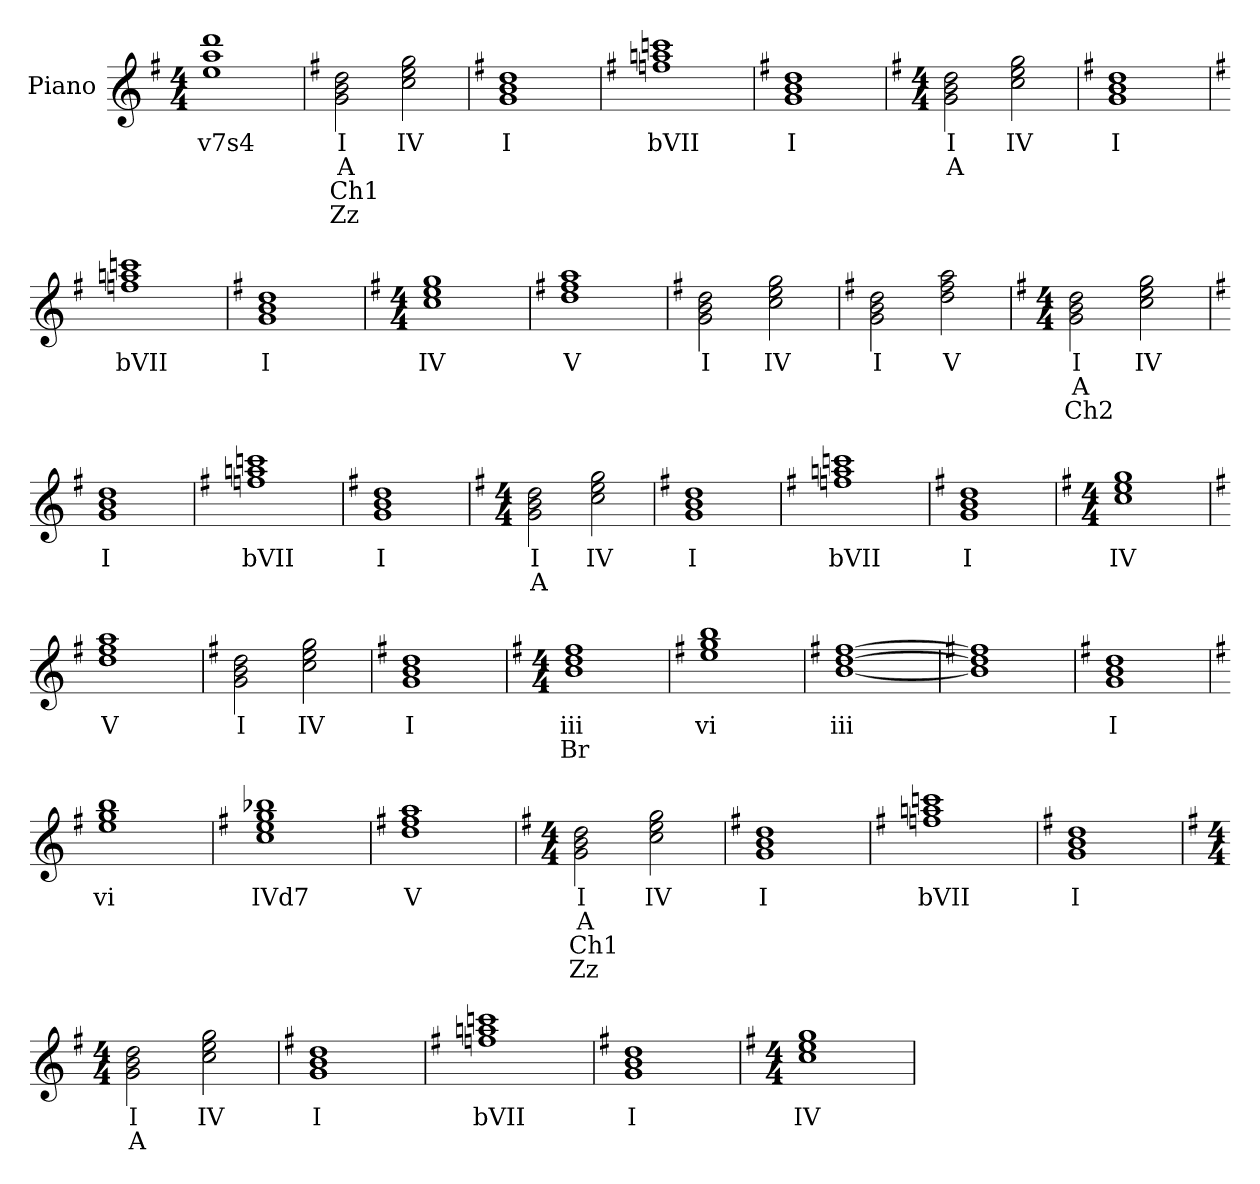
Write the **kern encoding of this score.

**kern	**text	**text	**text	**text
*part1	*part1	*part1	*part1	*part1
*staff1	*staff1	*staff1	*staff1	*staff1
*I"Piano	*	*	*	*
*I'Pno	*	*	*	*
*k[f#]	*	*	*	*
*G:	*	*	*	*
*M4/4	*	*	*	*
=	=	=	=	=
1ee 1aa 1ddd	v7s4	.	.	.
=	=	=	=	=
*k[f#]	*	*	*	*
*G:	*	*	*	*
2g 2b 2dd	I	A	Ch1	Zz
2cc 2ee 2gg	IV	.	.	.
=	=	=	=	=
*k[f#]	*	*	*	*
*G:	*	*	*	*
1g 1b 1dd	I	.	.	.
=	=	=	=	=
*k[f#]	*	*	*	*
*G:	*	*	*	*
1ffn 1aan 1cccn	bVII	.	.	.
=	=	=	=	=
*k[f#]	*	*	*	*
*G:	*	*	*	*
1g 1b 1dd	I	.	.	.
=	=	=	=	=
*k[f#]	*	*	*	*
*G:	*	*	*	*
*M4/4	*	*	*	*
2g 2b 2dd	I	A	.	.
2cc 2ee 2gg	IV	.	.	.
=	=	=	=	=
*k[f#]	*	*	*	*
*G:	*	*	*	*
1g 1b 1dd	I	.	.	.
=	=	=	=	=
*k[f#]	*	*	*	*
*G:	*	*	*	*
1ffn 1aan 1cccn	bVII	.	.	.
=	=	=	=	=
*k[f#]	*	*	*	*
*G:	*	*	*	*
1g 1b 1dd	I	.	.	.
=	=	=	=	=
*k[f#]	*	*	*	*
*G:	*	*	*	*
*M4/4	*	*	*	*
1cc 1ee 1gg	IV	.	.	.
=	=	=	=	=
*k[f#]	*	*	*	*
*G:	*	*	*	*
1dd 1ff# 1aa	V	.	.	.
=	=	=	=	=
*k[f#]	*	*	*	*
*G:	*	*	*	*
2g 2b 2dd	I	.	.	.
2cc 2ee 2gg	IV	.	.	.
=	=	=	=	=
*k[f#]	*	*	*	*
*G:	*	*	*	*
2g 2b 2dd	I	.	.	.
2dd 2ff# 2aa	V	.	.	.
=	=	=	=	=
*k[f#]	*	*	*	*
*G:	*	*	*	*
*M4/4	*	*	*	*
2g 2b 2dd	I	A	Ch2	.
2cc 2ee 2gg	IV	.	.	.
=	=	=	=	=
*k[f#]	*	*	*	*
*G:	*	*	*	*
1g 1b 1dd	I	.	.	.
=	=	=	=	=
*k[f#]	*	*	*	*
*G:	*	*	*	*
1ffn 1aan 1cccn	bVII	.	.	.
=	=	=	=	=
*k[f#]	*	*	*	*
*G:	*	*	*	*
1g 1b 1dd	I	.	.	.
=	=	=	=	=
*k[f#]	*	*	*	*
*G:	*	*	*	*
*M4/4	*	*	*	*
2g 2b 2dd	I	A	.	.
2cc 2ee 2gg	IV	.	.	.
=	=	=	=	=
*k[f#]	*	*	*	*
*G:	*	*	*	*
1g 1b 1dd	I	.	.	.
=	=	=	=	=
*k[f#]	*	*	*	*
*G:	*	*	*	*
1ffn 1aan 1cccn	bVII	.	.	.
=	=	=	=	=
*k[f#]	*	*	*	*
*G:	*	*	*	*
1g 1b 1dd	I	.	.	.
=	=	=	=	=
*k[f#]	*	*	*	*
*G:	*	*	*	*
*M4/4	*	*	*	*
1cc 1ee 1gg	IV	.	.	.
=	=	=	=	=
*k[f#]	*	*	*	*
*G:	*	*	*	*
1dd 1ff# 1aa	V	.	.	.
=	=	=	=	=
*k[f#]	*	*	*	*
*G:	*	*	*	*
2g 2b 2dd	I	.	.	.
2cc 2ee 2gg	IV	.	.	.
=	=	=	=	=
*k[f#]	*	*	*	*
*G:	*	*	*	*
1g 1b 1dd	I	.	.	.
=	=	=	=	=
*k[f#]	*	*	*	*
*G:	*	*	*	*
*M4/4	*	*	*	*
1b 1dd 1ff#	iii	Br	.	.
=	=	=	=	=
*k[f#]	*	*	*	*
*G:	*	*	*	*
1ee 1gg 1bb	vi	.	.	.
=	=	=	=	=
*k[f#]	*	*	*	*
*G:	*	*	*	*
[1b [1dd [1ff#	iii	.	.	.
=	=	=	=	=
*k[f#]	*	*	*	*
*G:	*	*	*	*
1b] 1dd] 1ff#]	.	.	.	.
=	=	=	=	=
*k[f#]	*	*	*	*
*G:	*	*	*	*
1g 1b 1dd	I	.	.	.
=	=	=	=	=
*k[f#]	*	*	*	*
*G:	*	*	*	*
1ee 1gg 1bb	vi	.	.	.
=	=	=	=	=
*k[f#]	*	*	*	*
*G:	*	*	*	*
1cc 1ee 1gg 1bb-X	IVd7	.	.	.
=	=	=	=	=
*k[f#]	*	*	*	*
*G:	*	*	*	*
1dd 1ff# 1aa	V	.	.	.
=	=	=	=	=
*k[f#]	*	*	*	*
*G:	*	*	*	*
*M4/4	*	*	*	*
2g 2b 2dd	I	A	Ch1	Zz
2cc 2ee 2gg	IV	.	.	.
=	=	=	=	=
*k[f#]	*	*	*	*
*G:	*	*	*	*
1g 1b 1dd	I	.	.	.
=	=	=	=	=
*k[f#]	*	*	*	*
*G:	*	*	*	*
1ffn 1aan 1cccn	bVII	.	.	.
=	=	=	=	=
*k[f#]	*	*	*	*
*G:	*	*	*	*
1g 1b 1dd	I	.	.	.
=	=	=	=	=
*k[f#]	*	*	*	*
*G:	*	*	*	*
*M4/4	*	*	*	*
2g 2b 2dd	I	A	.	.
2cc 2ee 2gg	IV	.	.	.
=	=	=	=	=
*k[f#]	*	*	*	*
*G:	*	*	*	*
1g 1b 1dd	I	.	.	.
=	=	=	=	=
*k[f#]	*	*	*	*
*G:	*	*	*	*
1ffn 1aan 1cccn	bVII	.	.	.
=	=	=	=	=
*k[f#]	*	*	*	*
*G:	*	*	*	*
1g 1b 1dd	I	.	.	.
=	=	=	=	=
*k[f#]	*	*	*	*
*G:	*	*	*	*
*M4/4	*	*	*	*
1cc 1ee 1gg	IV	.	.	.
=	=	=	=	=
*-	*-	*-	*-	*-
